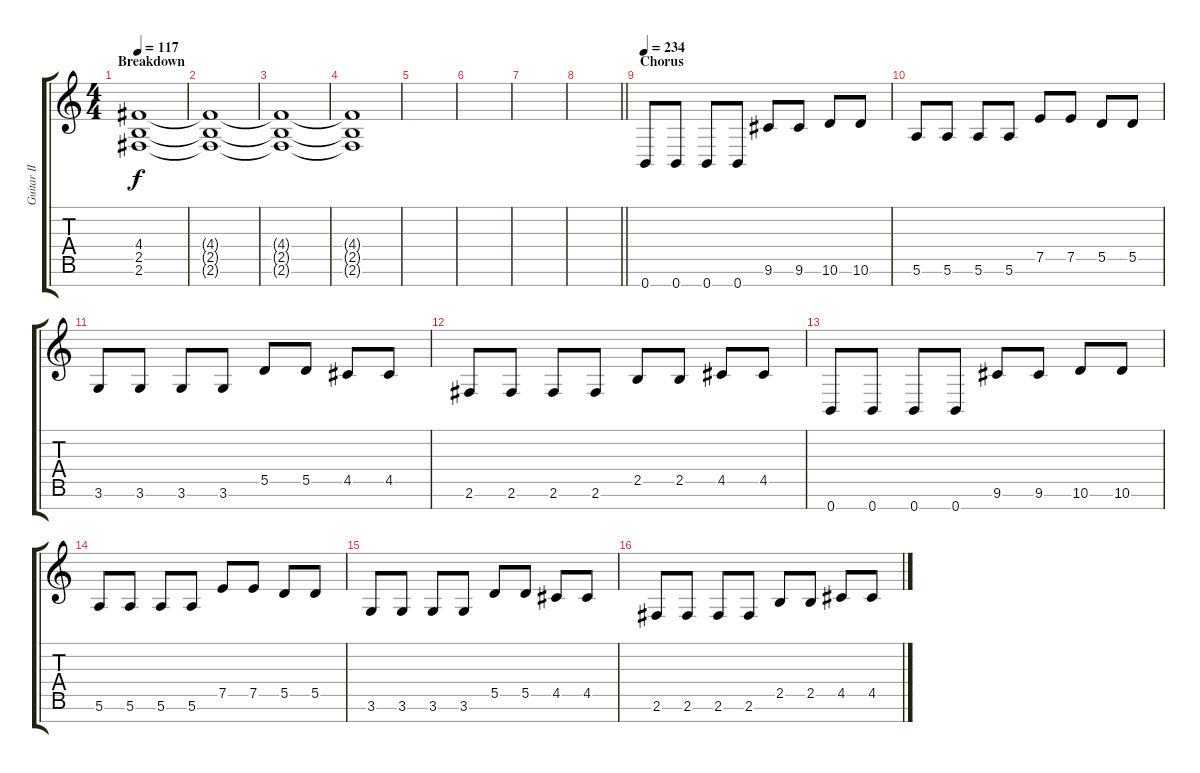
\track ("Guitar II" "Guitar II") {instrument distortionguitar}
\staff {score tabs}
\tuning (E4 B3 G3 D3 A2 E2 B1) {hide}
\ts (4 4)
\section ("" "Breakdown")
\tempo 117
\clef g2
\ks c
(4.4 2.5 2.6).1{dy f volume 0} |
(4.4{t} 2.5{t} 2.6{t}).1 |
(4.4{t} 2.5{t} 2.6{t}).1 |
(4.4{t} 2.5{t} 2.6{t}).1 |
|
|
|
\barLineRight lightlight
|
\section ("" "Chorus")
\tempo 234
0.7.8{volume 13} 0.7.8 0.7.8 0.7.8 9.6.8 9.6.8 10.6.8 10.6.8 |
5.6.8 5.6.8 5.6.8 5.6.8 7.5.8 7.5.8 5.5.8 5.5.8 |
3.6.8 3.6.8 3.6.8 3.6.8 5.5.8 5.5.8 4.5.8 4.5.8 |
2.6.8 2.6.8 2.6.8 2.6.8 2.5.8 2.5.8 4.5.8 4.5.8 |
0.7.8 0.7.8 0.7.8 0.7.8 9.6.8 9.6.8 10.6.8 10.6.8 |
5.6.8 5.6.8 5.6.8 5.6.8 7.5.8 7.5.8 5.5.8 5.5.8 |
3.6.8 3.6.8 3.6.8 3.6.8 5.5.8 5.5.8 4.5.8 4.5.8 |
2.6.8 2.6.8 2.6.8 2.6.8 2.5.8 2.5.8 4.5.8 4.5.8
